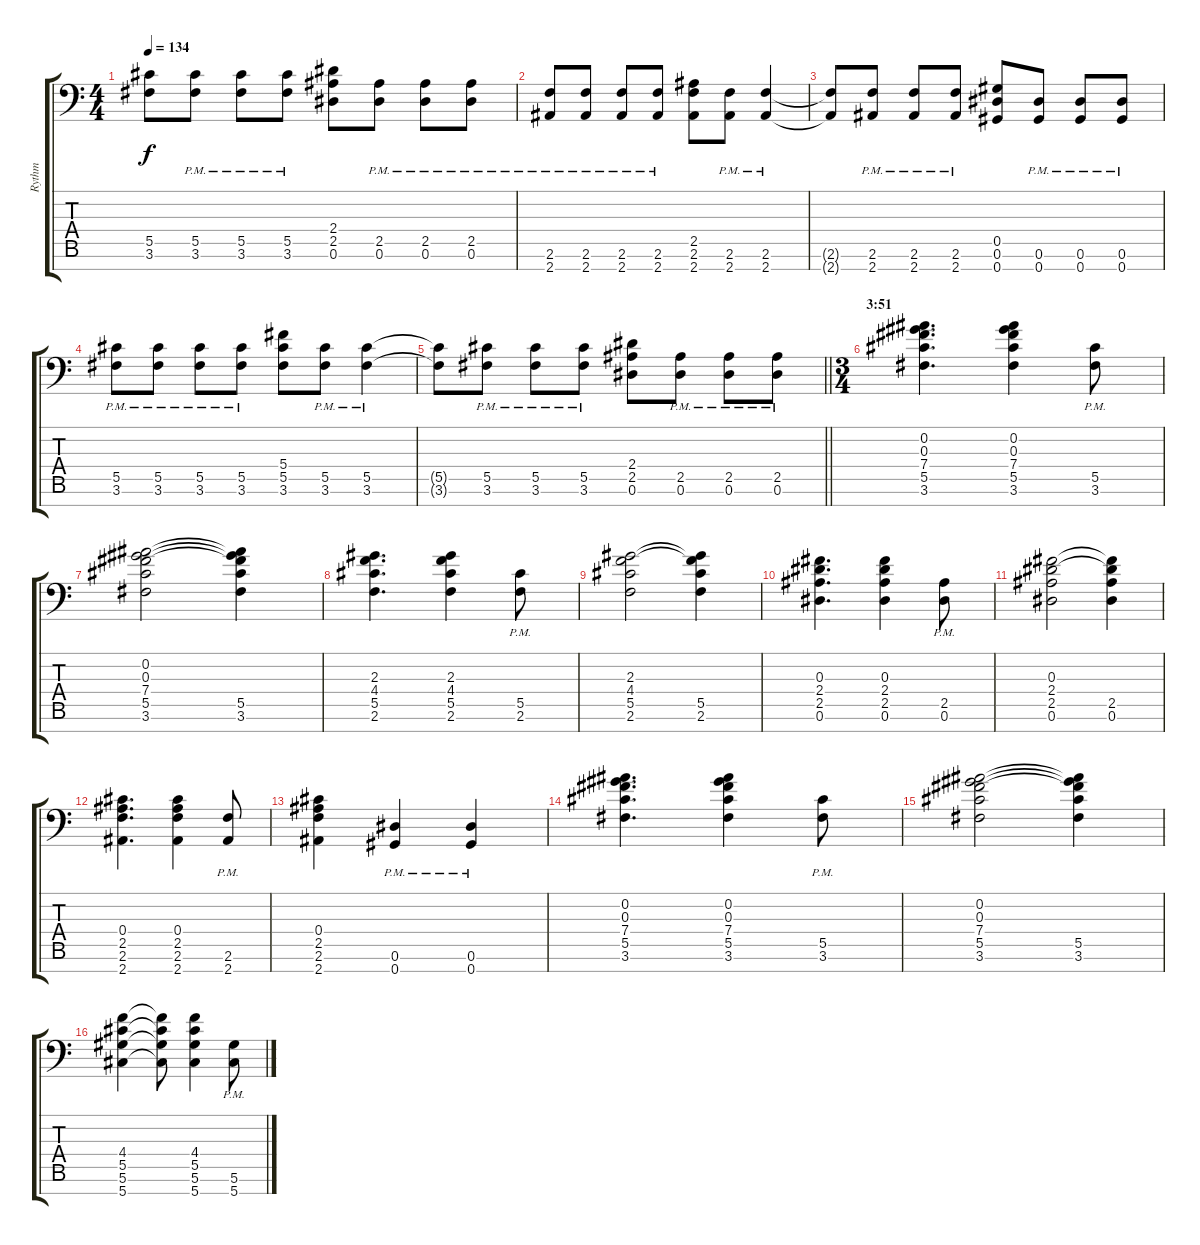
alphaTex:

\track ("Rythm" "Rythm") {instrument distortionguitar}
\staff {score tabs}
\tuning (Eb4 Bb3 Gb3 Db3 Ab2 Eb2 Ab1) {hide}
\ts (4 4)
\tempo 134
\clef f4
\ks c
(5.5{t} 3.6{t}).8{dy f} (5.5{pm} 3.6{pm}).8 (5.5{pm} 3.6{pm}).8 (5.5{pm} 3.6{pm}).8 (2.4 2.5 0.6).8 (2.5{pm} 0.6{pm}).8 (2.5{pm} 0.6{pm}).8 (2.5{pm} 0.6{pm}).8 |
(2.6{pm} 2.7{pm}).8 (2.6{pm} 2.7{pm}).8 (2.6{pm} 2.7{pm}).8 (2.6{pm} 2.7{pm}).8 (2.5 2.6 2.7).8 (2.6{pm} 2.7{pm}).8 (2.6{pm} 2.7{pm}).4 |
(2.6{t} 2.7{t}).8 (2.6{pm} 2.7{pm}).8 (2.6{pm} 2.7{pm}).8 (2.6{pm} 2.7{pm}).8 (0.5 0.6 0.7).8 (0.6{pm} 0.7{pm}).8 (0.6{pm} 0.7{pm}).8 (0.6{pm} 0.7{pm}).8 |
(5.5{pm} 3.6{pm}).8 (5.5{pm} 3.6{pm}).8 (5.5{pm} 3.6{pm}).8 (5.5{pm} 3.6{pm}).8 (5.4 5.5 3.6).8 (5.5{pm} 3.6).8 (5.5{pm} 3.6{pm}).4 |
\barLineRight lightlight
(5.5{t} 3.6{t}).8 (5.5{pm} 3.6{pm}).8 (5.5{pm} 3.6{pm}).8 (5.5{pm} 3.6{pm}).8 (2.4 2.5 0.6).8 (2.5{pm} 0.6{pm}).8 (2.5{pm} 0.6{pm}).8 (2.5{pm} 0.6{pm}).8 |
\ts (3 4)
\section ("" "3:51")
(0.2 0.3 7.4 5.5 3.6).4{d} (0.2 0.3 7.4 5.5 3.6).4 (5.5{pm} 3.6{pm}).8 |
(0.2 0.3 7.4 5.5 3.6).2 (0.2{t} 0.3{t} 7.4{t} 5.5 3.6).4 |
(2.3 4.4 5.5 2.6).4{d} (2.3 4.4 5.5 2.6).4 (5.5{pm} 2.6{pm}).8 |
(2.3 4.4 5.5 2.6).2 (2.3{t} 4.4{t} 5.5 2.6).4 |
(0.3 2.4 2.5 0.6).4{d} (0.3 2.4 2.5 0.6).4 (2.5{pm} 0.6{pm}).8 |
(0.3 2.4 2.5 0.6).2 (0.3{t} 2.4{t} 2.5 0.6).4 |
(0.4 2.5 2.6 2.7).4{d} (0.4 2.5 2.6 2.7).4 (2.6{pm} 2.7{pm}).8 |
(0.4 2.5 2.6 2.7).4 (0.6{pm} 0.7{pm}).4 (0.6{pm} 0.7{pm}).4 |
(0.2 0.3 7.4 5.5 3.6).4{d} (0.2 0.3 7.4 5.5 3.6).4 (5.5{pm} 3.6{pm}).8 |
(0.2 0.3 7.4 5.5 3.6).2 (0.2{t} 0.3{t} 7.4{t} 5.5 3.6).4 |
(4.4 5.5 5.6 5.7).4 (4.4{t} 5.5{t} 5.6{t} 5.7{t}).8 (4.4 5.5 5.6 5.7).4 (5.6{pm} 5.7{pm}).8
